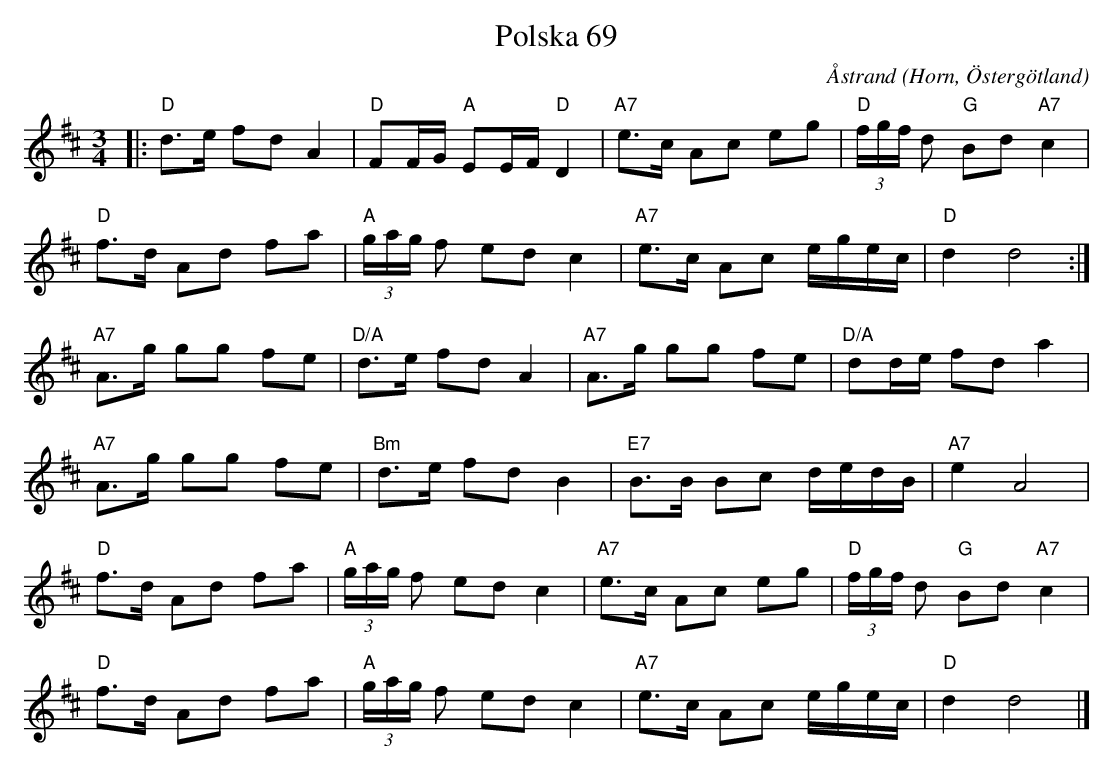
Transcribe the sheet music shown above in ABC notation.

X:1
T:Polska 69
C:Åstrand
O:Horn, Östergötland
M:3/4
L:1/8
K:D
V:1
|:"D"d>e fd A2|"D"FF/G/"A" EE/F/ "D"D2|"A7"e>c Ac eg|"D"(3f/g/f/ d "G"Bd "A7"c2|
"D"f>d Ad fa|"A"(3g/a/g/ f ed c2|"A7"e>c Ac e/g/e/c/|"D"d2 d4:|
"A7"A>g gg fe|"D/A"d>e fd A2|"A7"A>g gg fe|"D/A" dd/e/ fd a2|
"A7"A>g gg fe|"Bm"d>e fd B2|"E7"B>B Bc d/e/d/B/|"A7" e2 A4|
"D"f>d Ad fa|"A"(3g/a/g/ f ed c2|"A7"e>c Ac eg|"D"(3f/g/f/ d "G"Bd "A7"c2|
"D"f>d Ad fa|"A"(3g/a/g/ f ed c2|"A7"e>c Ac e/g/e/c/|"D"d2 d4 |]
